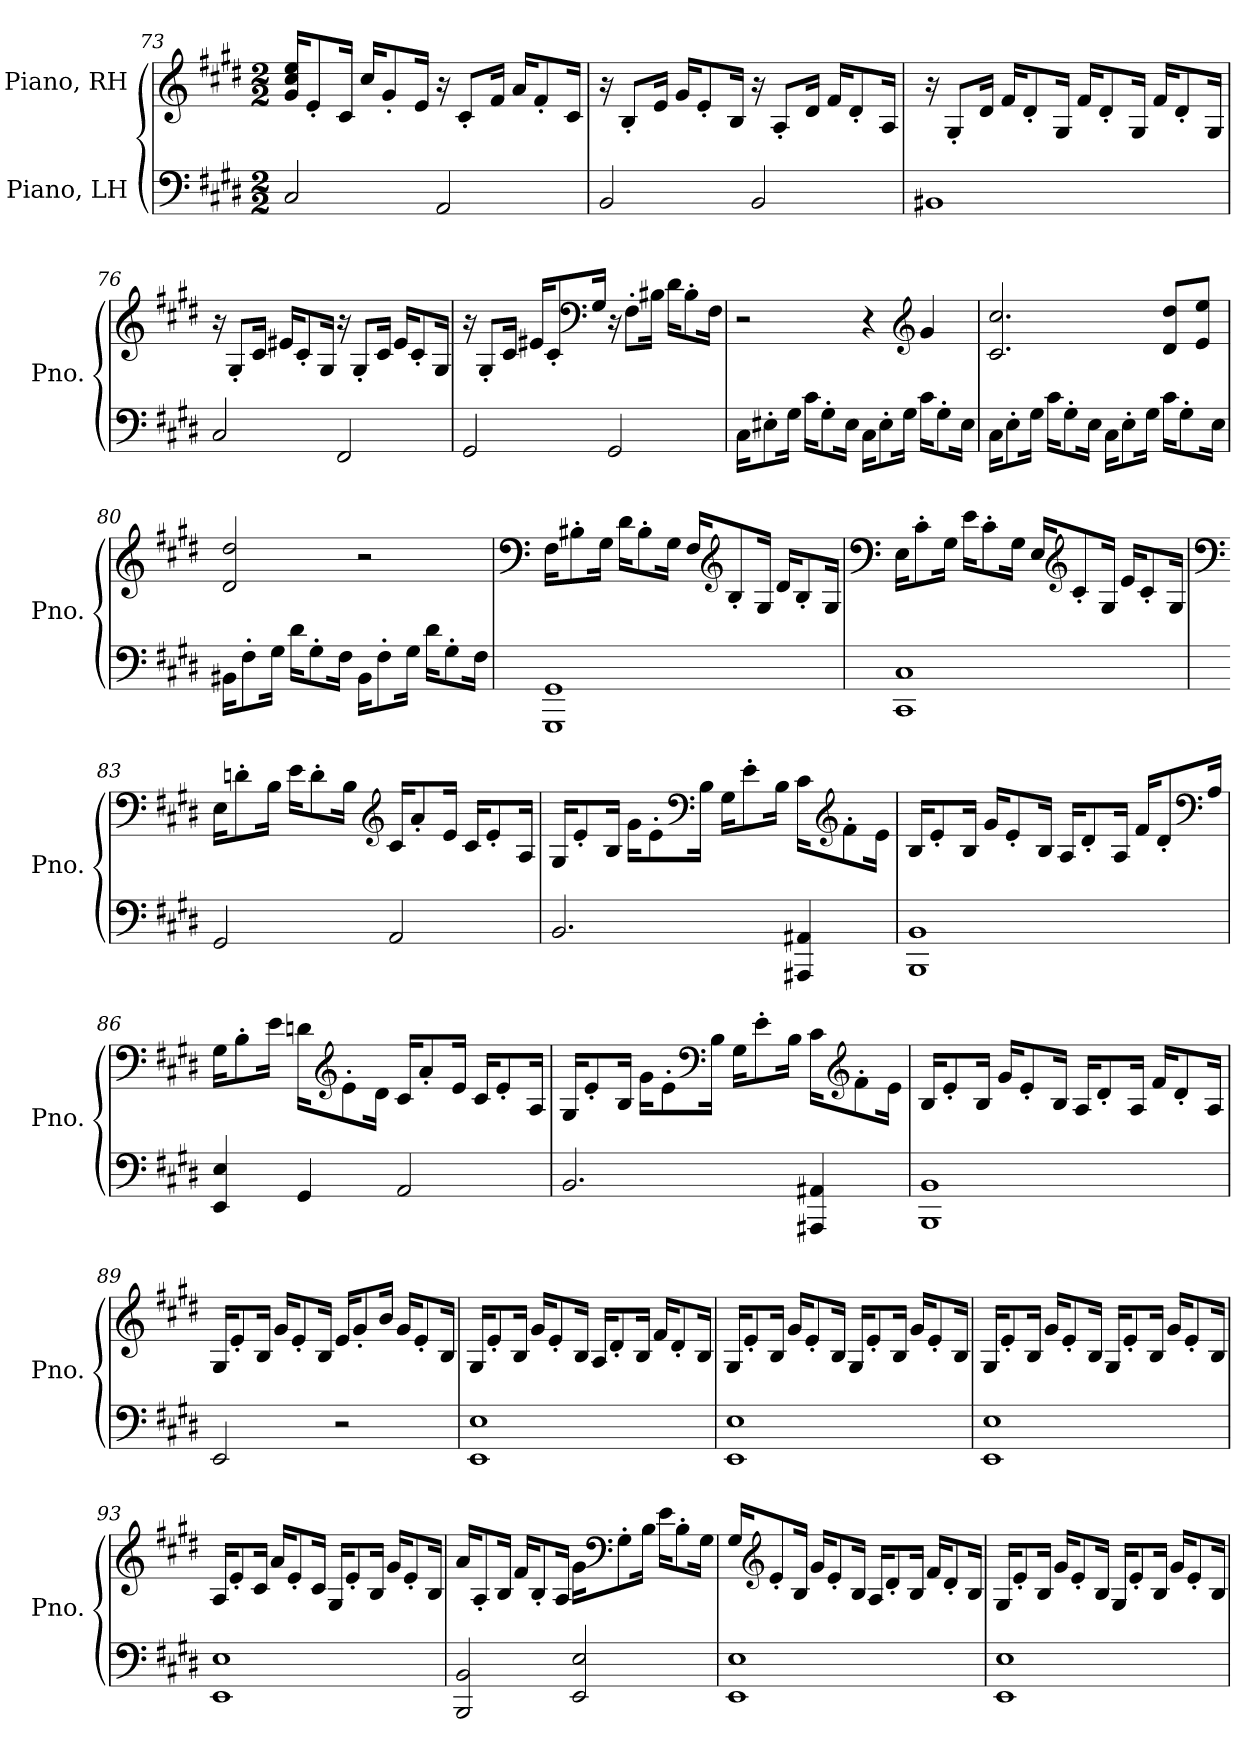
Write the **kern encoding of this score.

**kern	**kern
*part2	*part1
*staff2	*staff1
*I"Piano, LH	*I"Piano, RH
*I'Pno.	*I'Pno.
!!LO:PB:g=z
*clefF4	*clefG2
*k[f#c#g#d#]	*k[f#c#g#d#]
*M2/2	*M2/2
=73	=73
2C#/	16g#/ 16cc#/ 16ee/KL
.	8e'/
.	16c#/Jk
.	16cc#/KL
.	8g#'/
.	16e/Jk
2AA/	16r
.	8c#'/L
.	16f#/Jk
.	16a/KL
.	8f#'/
.	16c#/Jk
=74	=74
2BB/	16r
.	8B'/L
.	16e/Jk
.	16g#/KL
.	8e'/
.	16B/Jk
2BB/	16r
.	8A'/L
.	16d#/Jk
.	16f#/KL
.	8d#'/
.	16A/Jk
=75	=75
1BB#X	16r
.	8G#'/L
.	16d#/Jk
.	16f#/KL
.	8d#'/
.	16G#/Jk
.	16f#/KL
.	8d#'/
.	16G#/Jk
.	16f#/KL
.	8d#'/
.	16G#/Jk
!!LO:LB:g=z
=76	=76
2C#/	16r
.	8G#'/L
.	16c#/Jk
.	16e#X/KL
.	8c#'/
.	16G#/Jk
2FF#/	16r
.	8G#'/L
.	16c#/Jk
.	16e#/KL
.	8c#'/
.	16G#/Jk
=77	=77
2GG#/	16r
.	8G#'/L
.	16c#/Jk
.	16e#X/KL
.	8c#'/
*	*clefF4
.	16G#/Jk
2GG#/	16r
.	8F#'\L
.	16B#X\Jk
.	16d#\KL
.	8B#'\
.	16F#\Jk
!!LO:LB:g=z
=78	=78
16C#\KL	2r
8E#X'\	.
16G#\Jk	.
16c#\KL	.
8G#'\	.
16E#\Jk	.
16C#\KL	4r
8E#'\	.
16G#\Jk	.
*	*clefG2
16c#\KL	4g#/
8G#'\	.
16E#\Jk	.
=79	=79
16C#\KL	2.c#/ 2.cc#/
8E'\	.
16G#\Jk	.
16c#\KL	.
8G#'\	.
16E\Jk	.
16C#\KL	.
8E'\	.
16G#\Jk	.
16c#\KL	8d#/ 8dd#/L
8G#'\	.
.	8e/ 8ee/J
16E\Jk	.
=80	=80
16BB#X\KL	2d#/ 2dd#/
8F#'\	.
16G#\Jk	.
16d#\KL	.
8G#'\	.
16F#\Jk	.
16BB#\KL	2r
8F#'\	.
16G#\Jk	.
16d#\KL	.
8G#'\	.
16F#\Jk	.
!!LO:LB:g=z
=81	=81
*	*clefF4
1GGG# 1GG#	16F#\KL
.	8B#X'\
.	16G#\Jk
.	16d#\KL
.	8B#'\
.	16G#\Jk
.	16F#/KL
*	*clefG2
.	8B#'/
.	16G#/Jk
.	16d#/KL
.	8B#'/
.	16G#/Jk
=82	=82
*	*clefF4
1CC# 1C#	16E\KL
.	8c#'\
.	16G#\Jk
.	16e\KL
.	8c#'\
.	16G#\Jk
.	16E/KL
*	*clefG2
.	8c#'/
.	16G#/Jk
.	16e/KL
.	8c#'/
.	16G#/Jk
!!LO:LB:g=z
=83	=83
*	*clefF4
2GG#/	16E\KL
.	8dn'\
.	16B\Jk
.	16e\KL
.	8d'\
.	16B\Jk
*	*clefG2
2AA/	16c#/KL
.	8a'/
.	16e/Jk
.	16c#/KL
.	8e'/
.	16A/Jk
=84	=84
2.BB/	16G#/KL
.	8e'/
.	16B/Jk
.	16g#\KL
.	8e'\
*	*clefF4
.	16B\Jk
.	16G#\KL
.	8e'\
.	16B\Jk
4AAA#X/ 4AA#X/	16c#\KL
*	*clefG2
.	8f#'\
.	16e\Jk
!!LO:LB:g=z
=85	=85
1BBB 1BB	16B/KL
.	8e'/
.	16B/Jk
.	16g#/KL
.	8e'/
.	16B/Jk
.	16A/KL
.	8d#'/
.	16A/Jk
.	16f#/KL
.	8d#'/
*	*clefF4
.	16A/Jk
=86	=86
4EE/ 4E/	16G#\KL
.	8B'\
.	16e\Jk
4GG#/	16dn\KL
*	*clefG2
.	8e'\
.	16d\Jk
2AA/	16c#/KL
.	8a'/
.	16e/Jk
.	16c#/KL
.	8e'/
.	16A/Jk
!!LO:PB:g=z
=87	=87
2.BB/	16G#/KL
.	8e'/
.	16B/Jk
.	16g#\KL
.	8e'\
*	*clefF4
.	16B\Jk
.	16G#\KL
.	8e'\
.	16B\Jk
4AAA#X/ 4AA#X/	16c#\KL
*	*clefG2
.	8f#'\
.	16e\Jk
=88	=88
1BBB 1BB	16B/KL
.	8e'/
.	16B/Jk
.	16g#/KL
.	8e'/
.	16B/Jk
.	16A/KL
.	8d#'/
.	16A/Jk
.	16f#/KL
.	8d#'/
.	16A/Jk
=89	=89
2EE/	16G#/KL
.	8e'/
.	16B/Jk
.	16g#/KL
.	8e'/
.	16B/Jk
2r	16e/KL
.	8g#'/
.	16b/Jk
.	16g#/KL
.	8e'/
.	16B/Jk
!!LO:LB:g=z
=90	=90
1EE 1E	16G#/KL
.	8e'/
.	16B/Jk
.	16g#/KL
.	8e'/
.	16B/Jk
.	16A/KL
.	8d#'/
.	16B/Jk
.	16f#/KL
.	8d#'/
.	16B/Jk
=91	=91
1EE 1E	16G#/KL
.	8e'/
.	16B/Jk
.	16g#/KL
.	8e'/
.	16B/Jk
.	16G#/KL
.	8e'/
.	16B/Jk
.	16g#/KL
.	8e'/
.	16B/Jk
=92	=92
1EE 1E	16G#/KL
.	8e'/
.	16B/Jk
.	16g#/KL
.	8e'/
.	16B/Jk
.	16G#/KL
.	8e'/
.	16B/Jk
.	16g#/KL
.	8e'/
.	16B/Jk
!!LO:LB:g=z
=93	=93
1EE 1E	16A/KL
.	8e'/
.	16c#/Jk
.	16a/KL
.	8e'/
.	16c#/Jk
.	16G#/KL
.	8e'/
.	16B/Jk
.	16g#/KL
.	8e'/
.	16B/Jk
=94	=94
2BBB/ 2BB/	16a/KL
.	8A'/
.	16B/Jk
.	16f#/KL
.	8B'/
.	16A/Jk
2EE/ 2E/	16g#\KL
*	*clefF4
.	8G#'\
.	16B\Jk
.	16e\KL
.	8B'\
.	16G#\Jk
=95	=95
1EE 1E	16G#/KL
*	*clefG2
.	8e'/
.	16B/Jk
.	16g#/KL
.	8e'/
.	16B/Jk
.	16A/KL
.	8d#'/
.	16B/Jk
.	16f#/KL
.	8d#'/
.	16B/Jk
!!LO:LB:g=z
=96	=96
1EE 1E	16G#/KL
.	8e'/
.	16B/Jk
.	16g#/KL
.	8e'/
.	16B/Jk
.	16G#/KL
.	8e'/
.	16B/Jk
.	16g#/KL
.	8e'/
.	16B/Jk
=	=
*-	*-
